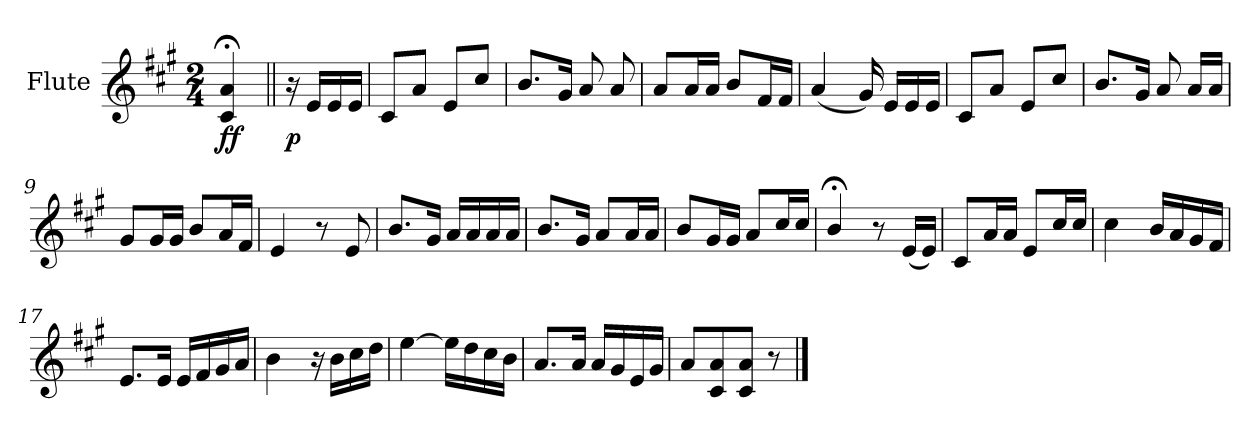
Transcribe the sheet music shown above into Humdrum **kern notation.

**kern	**dynam
*part1	*part1
*staff1	*staff1
*I"Flute	*
*I'Fl.	*
*clefG2	*
*k[f#c#g#]	*
*M2/4	*
=1	=1
!	!LO:DY:b
4c#;</ 4a;</	ff
=2||	=2||
!	!LO:DY:b
16r	p
16e/LL	.
16e/	.
16e/JJ	.
=3	=3
8c#/L	.
8a/J	.
8e/L	.
8cc#/J	.
=4	=4
8.b/L	.
16g#/Jk	.
8a/	.
8a/	.
=5	=5
8a/L	.
16a/L	.
16a/JJ	.
8b/L	.
16f#/L	.
16f#/JJ	.
=6	=6
(<4a/	.
16g#/)	.
16e/LL	.
16e/	.
16e/JJ	.
=7	=7
8c#/L	.
8a/J	.
8e/L	.
8cc#/J	.
!!LO:LB:g=z
=8	=8
8.b/L	.
16g#/Jk	.
8a/	.
16a/LL	.
16a/JJ	.
=9	=9
8g#/L	.
16g#/L	.
16g#/JJ	.
8b/L	.
16a/L	.
16f#/JJ	.
=10	=10
4e/	.
8r	.
8e/	.
=11	=11
8.b/L	.
16g#/Jk	.
16a/LL	.
16a/	.
16a/	.
16a/JJ	.
=12	=12
8.b/L	.
16g#/Jk	.
8a/L	.
16a/L	.
16a/JJ	.
=13	=13
8b/L	.
16g#/L	.
16g#/JJ	.
8a/L	.
16cc#/L	.
16cc#/JJ	.
!!LO:LB:g=z
=14	=14
4b;/	.
8r	.
(<16e/LL	.
16e/JJ)	.
=15	=15
8c#/L	.
16a/L	.
16a/JJ	.
8e/L	.
16cc#/L	.
16cc#/JJ	.
=16	=16
4cc#\	.
16b/LL	.
16a/	.
16g#/	.
16f#/JJ	.
=17	=17
8.e/L	.
16e/Jk	.
16e/LL	.
16f#/	.
16g#/	.
16a/JJ	.
=18	=18
4b\	.
16r	.
16b\LL	.
16cc#\	.
16dd\JJ	.
=19	=19
[4ee\	.
16ee\LL]	.
16dd\	.
16cc#\	.
16b\JJ	.
!!LO:LB:g=z
=20	=20
8.a/L	.
16a/Jk	.
16a/LL	.
16g#/	.
16e/	.
16g#/JJ	.
=21	=21
8a/L	.
8c#/ 8a/	.
8c#/ 8a/J	.
8r	.
==	==
*-	*-
